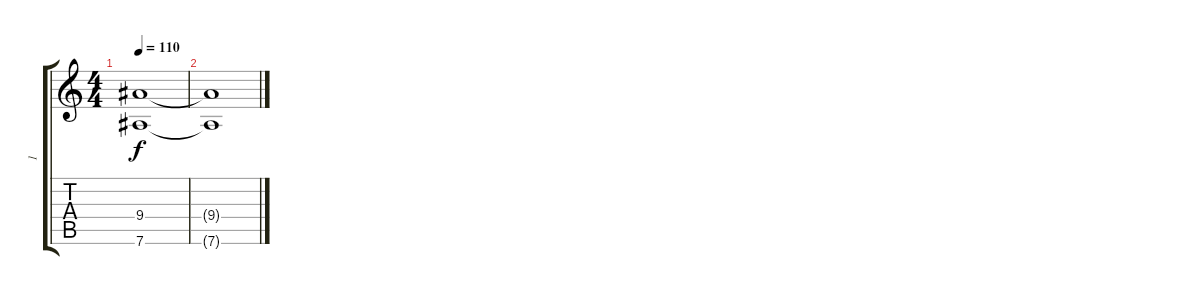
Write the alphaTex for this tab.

\track ("1" "1") {instrument overdrivenguitar}
\staff {score tabs}
\tuning (Eb4 Bb3 Gb3 Db3 Ab2 Eb2) {hide}
\ts (4 4)
\tempo 110
\clef g2
\ks c
(9.4{t} 7.6{t}).1{dy f volume 0} |
(9.4{t} 7.6{t}).1
